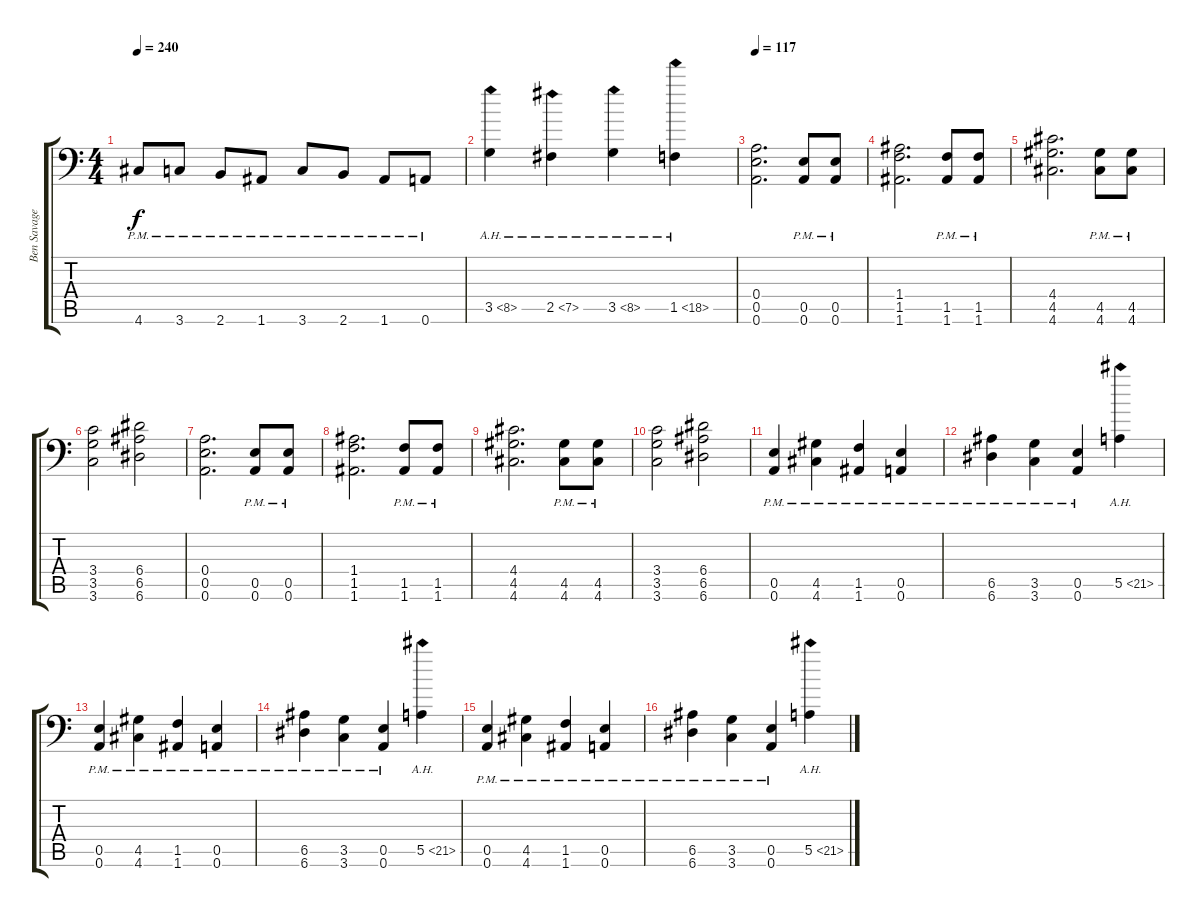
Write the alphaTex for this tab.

\track ("Ben Savage" "Ben Savage") {instrument distortionguitar}
\staff {score tabs}
\tuning (B3 Gb3 D3 A2 E2 A1) {hide}
\ts (4 4)
\tempo 240
\clef f4
\ks c
4.6{pm}.8{dy f} 3.6{pm}.8 2.6{pm}.8 1.6{pm}.8 3.6{pm}.8 2.6{pm}.8 1.6{pm}.8 0.6{pm}.8 |
3.5{ah 5}.4 2.5{ah 5}.4 3.5{ah 5}.4 1.5{ah 17}.4 |
\tempo 117
(0.4 0.5 0.6).2{d} (0.5{pm} 0.6{pm}).8 (0.5{pm} 0.6{pm}).8 |
(1.4 1.5 1.6).2{d} (1.5{pm} 1.6{pm}).8 (1.5{pm} 1.6{pm}).8 |
(4.4 4.5 4.6).2{d} (4.5{pm} 4.6{pm}).8 (4.5{pm} 4.6{pm}).8 |
(3.4 3.5 3.6).2 (6.4 6.5 6.6).2 |
(0.4 0.5 0.6).2{d} (0.5{pm} 0.6{pm}).8 (0.5{pm} 0.6{pm}).8 |
(1.4 1.5 1.6).2{d} (1.5{pm} 1.6{pm}).8 (1.5{pm} 1.6{pm}).8 |
(4.4 4.5 4.6).2{d} (4.5{pm} 4.6{pm}).8 (4.5{pm} 4.6{pm}).8 |
(3.4 3.5 3.6).2 (6.4 6.5 6.6).2 |
(0.5{pm} 0.6{pm}).4 (4.5{pm} 4.6{pm}).4 (1.5{pm} 1.6{pm}).4 (0.5{pm} 0.6{pm}).4 |
(6.5{pm} 6.6{pm}).4 (3.5{pm} 3.6{pm}).4 (0.5{pm} 0.6{pm}).4 5.5{ah 16}.4 |
(0.5{pm} 0.6{pm}).4 (4.5{pm} 4.6{pm}).4 (1.5{pm} 1.6{pm}).4 (0.5{pm} 0.6{pm}).4 |
(6.5{pm} 6.6{pm}).4 (3.5{pm} 3.6{pm}).4 (0.5{pm} 0.6{pm}).4 5.5{ah 16}.4 |
(0.5{pm} 0.6{pm}).4 (4.5{pm} 4.6{pm}).4 (1.5{pm} 1.6{pm}).4 (0.5{pm} 0.6{pm}).4 |
(6.5{pm} 6.6{pm}).4 (3.5{pm} 3.6{pm}).4 (0.5{pm} 0.6{pm}).4 5.5{ah 16}.4
